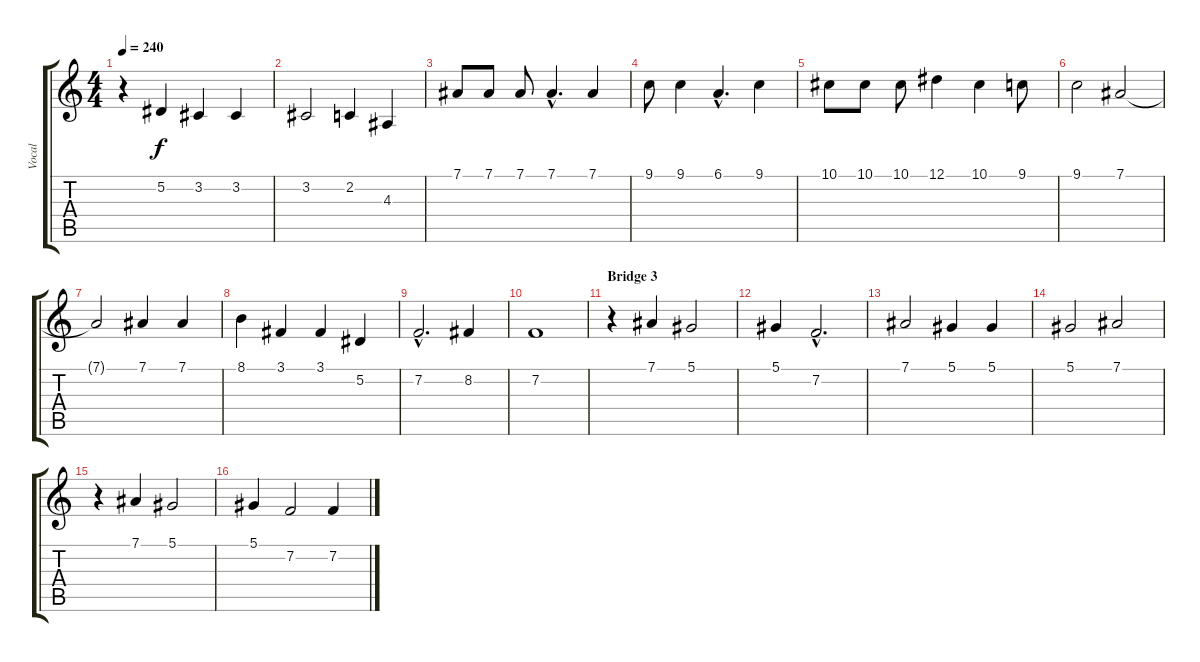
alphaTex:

\track ("Vocal" "Vocal") {instrument lead6voice}
\staff {score tabs}
\tuning (Eb4 Bb3 Gb3 Db3 Ab2 Eb2) {hide}
\ts (4 4)
\tempo 240
\clef g2
\ks c
r.4{dy f} 5.2.4 3.2.4 3.2.4 |
3.2.2 2.2.4 4.3.4 |
7.1.8 7.1.8 7.1.8 7.1{hac}.4{d} 7.1.4 |
9.1.8 9.1.4 6.1{hac}.4{d} 9.1.4 |
10.1.8 10.1.8 10.1.8 12.1.4 10.1.4 9.1.8 |
9.1.2 7.1.2 |
7.1{t}.2 7.1.4 7.1.4 |
8.1.4 3.1.4 3.1.4 5.2.4 |
7.2{hac}.2{d} 8.2.4 |
7.2.1 |
\section ("" "Bridge 3")
r.4 7.1.4 5.1.2 |
5.1.4 7.2{hac}.2{d} |
7.1.2 5.1.4 5.1.4 |
5.1.2 7.1.2 |
r.4 7.1.4 5.1.2 |
5.1.4 7.2.2 7.2.4
